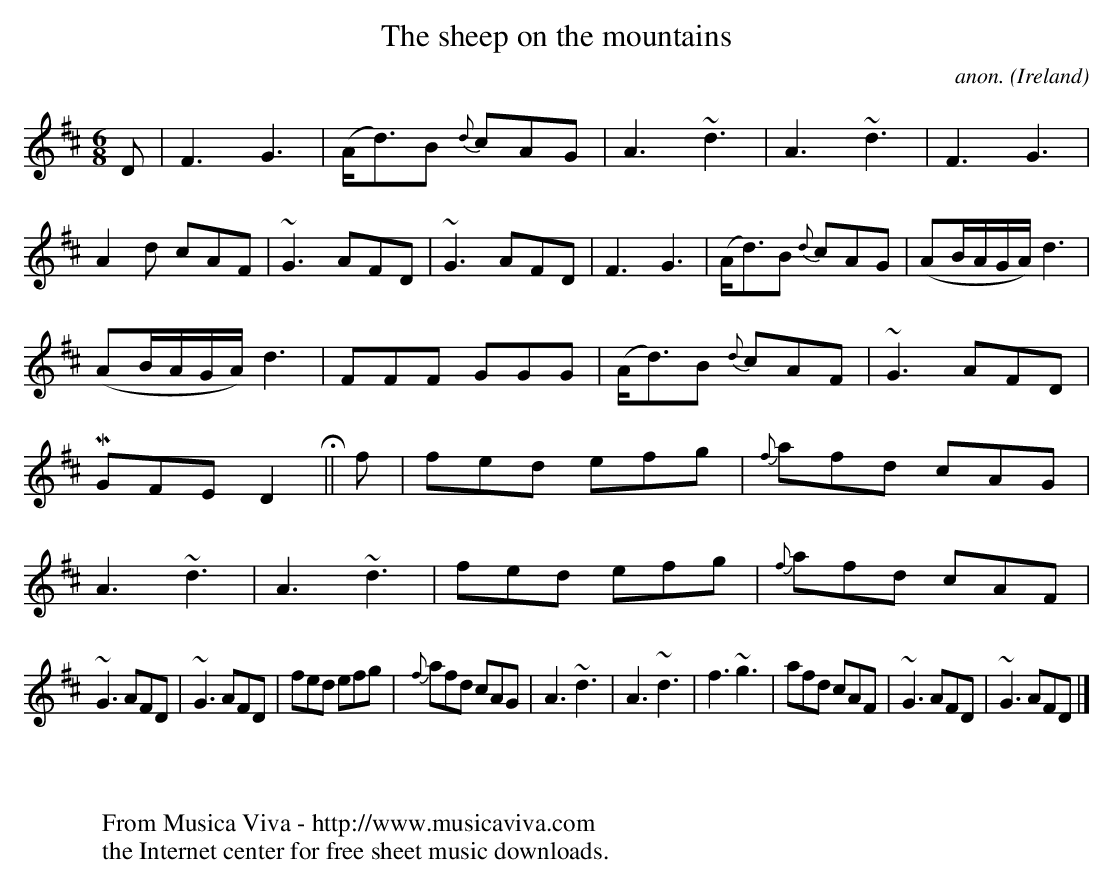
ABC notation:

X:1
T:The sheep on the mountains
C:anon.
O:Ireland
m:Mn = (3n/o/n/
m:~n3 = n/ (3o/n/o/ (3n/o/n/ o/4n/4
M:6/8
L:1/8
K:D
DW|F3 G3|(A<d)B {d}cAG|A3 ~d3|A3 ~d3|F3 G3|A2d cAF|~G3 AFD|~G3 AFD|F3 G3|(A<d)B {d}cAG|(AB/A/G/A/)d3|
(AB/A/G/A/) d3|FFF GGG|(A<d)B {d}cAF|~G3 AFD|MGFE D2 H||f|fed efg|{f}afd cAG|A3 ~d3|A3 ~d3|fed efg|{f}afd cAF|
~G3 AFD|~G3 AFD|fed efg|{f}afd cAG|A3 ~d3|A3 ~d3|f3 ~g3|afd cAF|~G3 AFD|~G3 AFDW|]
W:
W:
W: From Musica Viva - http://www.musicaviva.com
W: the Internet center for free sheet music downloads.
